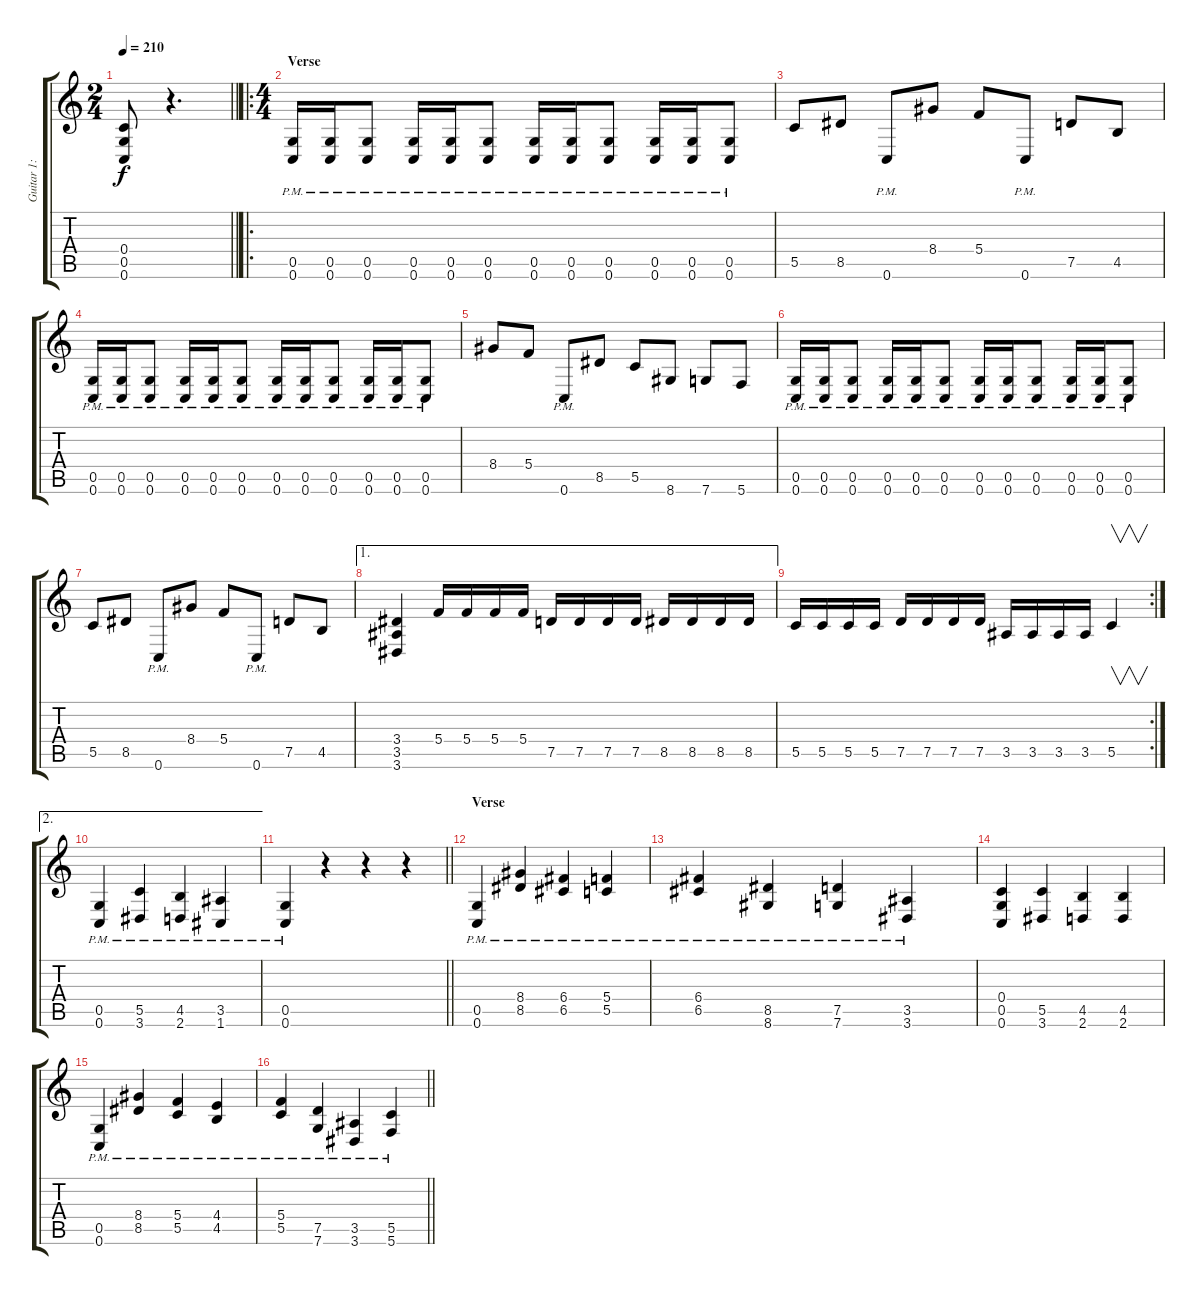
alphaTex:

\track ("Guitar 1: Simon" "Guitar 1: ") {instrument overdrivenguitar}
\staff {score tabs}
\tuning (D4 A3 F3 C3 G2 C2) {hide}
\ts (2 4)
\tempo 210
\clef g2
\barLineRight lightlight
\ks c
(0.4 0.5 0.6).8{dy f} r.4{d} |
\ro
\ts (4 4)
\section ("" "Verse")
(0.5{pm} 0.6{pm}).16 (0.5{pm} 0.6{pm}).16 (0.5{pm} 0.6{pm}).8 (0.5{pm} 0.6{pm}).16 (0.5{pm} 0.6{pm}).16 (0.5{pm} 0.6{pm}).8 (0.5{pm} 0.6{pm}).16 (0.5{pm} 0.6{pm}).16 (0.5{pm} 0.6{pm}).8 (0.5{pm} 0.6{pm}).16 (0.5{pm} 0.6{pm}).16 (0.5{pm} 0.6{pm}).8 |
5.5.8 8.5.8 0.6{pm}.8 8.4.8 5.4.8 0.6{pm}.8 7.5.8 4.5.8 |
(0.5{pm} 0.6{pm}).16 (0.5{pm} 0.6{pm}).16 (0.5{pm} 0.6{pm}).8 (0.5{pm} 0.6{pm}).16 (0.5{pm} 0.6{pm}).16 (0.5{pm} 0.6{pm}).8 (0.5{pm} 0.6{pm}).16 (0.5{pm} 0.6{pm}).16 (0.5{pm} 0.6{pm}).8 (0.5{pm} 0.6{pm}).16 (0.5{pm} 0.6{pm}).16 (0.5{pm} 0.6{pm}).8 |
8.4.8 5.4.8 0.6{pm}.8 8.5.8 5.5.8 8.6.8 7.6.8 5.6.8 |
(0.5{pm} 0.6{pm}).16 (0.5{pm} 0.6{pm}).16 (0.5{pm} 0.6{pm}).8 (0.5{pm} 0.6{pm}).16 (0.5{pm} 0.6{pm}).16 (0.5{pm} 0.6{pm}).8 (0.5{pm} 0.6{pm}).16 (0.5{pm} 0.6{pm}).16 (0.5{pm} 0.6{pm}).8 (0.5{pm} 0.6{pm}).16 (0.5{pm} 0.6{pm}).16 (0.5{pm} 0.6{pm}).8 |
5.5.8 8.5.8 0.6{pm}.8 8.4.8 5.4.8 0.6{pm}.8 7.5.8 4.5.8 |
\ae 1
(3.4 3.5 3.6).4 5.4.16 5.4.16 5.4.16 5.4.16 7.5.16 7.5.16 7.5.16 7.5.16 8.5.16 8.5.16 8.5.16 8.5.16 |
\rc 2
5.5.16 5.5.16 5.5.16 5.5.16 7.5.16 7.5.16 7.5.16 7.5.16 3.5.16 3.5.16 3.5.16 3.5.16 5.5.4{v} |
\ae 2
(0.5{pm} 0.6{pm}).4 (5.5{pm} 3.6{pm}).4 (4.5{pm} 2.6{pm}).4 (3.5{pm} 1.6{pm}).4 |
\barLineRight lightlight
(0.5{pm} 0.6{pm}).4 r.4 r.4 r.4 |
\section ("" "Verse")
(0.5{pm} 0.6{pm}).4 (8.4{pm} 8.5{pm}).4 (6.4{pm} 6.5{pm}).4 (5.4{pm} 5.5{pm}).4 |
(6.4{pm} 6.5{pm}).4 (8.5{pm} 8.6{pm}).4 (7.5{pm} 7.6{pm}).4 (3.5{pm} 3.6{pm}).4 |
(0.4 0.5 0.6).4 (5.5 3.6).4 (4.5 2.6).4 (4.5 2.6).4 |
(0.5{pm} 0.6{pm}).4 (8.4{pm} 8.5{pm}).4 (5.4{pm} 5.5{pm}).4 (4.4{pm} 4.5{pm}).4 |
\barLineRight lightlight
(5.4{pm} 5.5{pm}).4 (7.5{pm} 7.6{pm}).4 (3.5{pm} 3.6{pm}).4 (5.5{pm} 5.6{pm}).4
